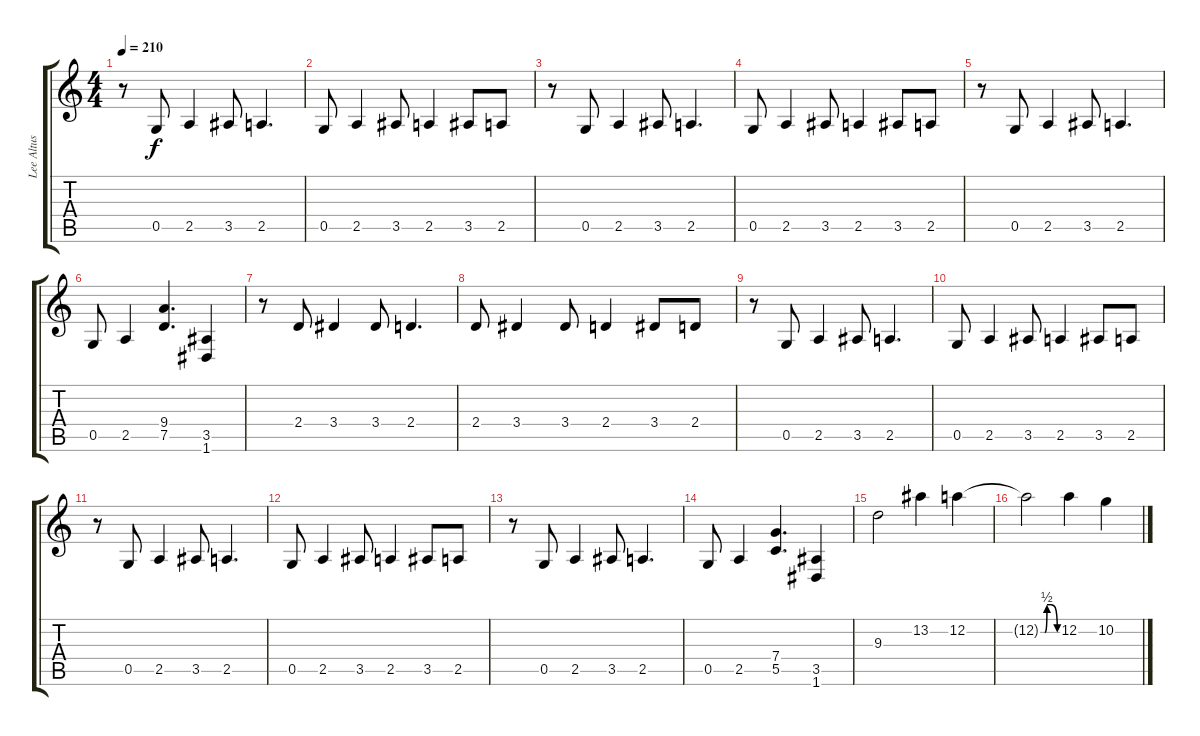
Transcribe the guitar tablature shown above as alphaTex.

\track ("Lee Altus" "Lee Altus") {instrument distortionguitar}
\staff {score tabs}
\tuning (D4 A3 F3 C3 G2 D2) {hide}
\ts (4 4)
\tempo 210
\clef g2
\ks c
r.8{dy f} 0.5.8 2.5.4 3.5.8 2.5.4{d} |
0.5.8 2.5.4 3.5.8 2.5.4 3.5.8 2.5.8 |
r.8 0.5.8 2.5.4 3.5.8 2.5.4{d} |
0.5.8 2.5.4 3.5.8 2.5.4 3.5.8 2.5.8 |
r.8 0.5.8 2.5.4 3.5.8 2.5.4{d} |
0.5.8 2.5.4 (9.4 7.5).4{d} (3.5 1.6).4 |
r.8 2.4.8 3.4.4 3.4.8 2.4.4{d} |
2.4.8 3.4.4 3.4.8 2.4.4 3.4.8 2.4.8 |
r.8 0.5.8 2.5.4 3.5.8 2.5.4{d} |
0.5.8 2.5.4 3.5.8 2.5.4 3.5.8 2.5.8 |
r.8 0.5.8 2.5.4 3.5.8 2.5.4{d} |
0.5.8 2.5.4 3.5.8 2.5.4 3.5.8 2.5.8 |
r.8 0.5.8 2.5.4 3.5.8 2.5.4{d} |
0.5.8 2.5.4 (7.4 5.5).4{d} (3.5 1.6).4 |
9.3.2 13.2.4 12.2.4 |
12.2{be (custom 0 0 15 0 23 2 38 2 60 0) t}.2 12.2.4 10.2.4
